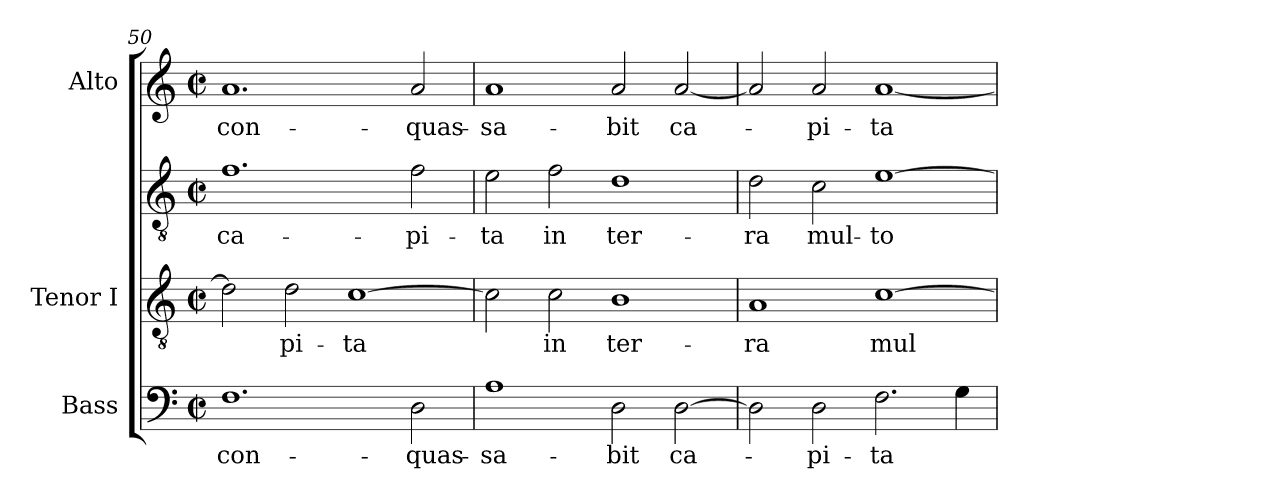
**kern	**text	**kern	**text	**kern	**text	**kern	**text
*part3	*part3	*part2	*part2	*part2	*part2	*part1	*part1
*staff4	*staff4	*staff3	*staff3	*staff2	*staff2	*staff1	*staff1
*I"Bass	*	*I"Tenor I	*	*	*	*I"Alto	*
*I'B	*	*I'T	*	*	*	*I'A	*
*clefF4	*	*clefGv2	*	*clefGv2	*	*clefG2	*
*k[]	*	*k[]	*	*k[]	*	*k[]	*
*C:	*	*C:	*	*C:	*	*C:	*
*M4/2	*	*M4/2	*	*M4/2	*	*M4/2	*
*met(c|)	*	*met(c|)	*	*met(c|)	*	*met(c|)	*
=50	=50	=50	=50	=50	=50	=50	=50
!	!LO:LY:b	!	!	!	!LO:LY:b	!	!LO:LY:b
1.F	con-	2d]	.	1.f	ca-	1.a	con-
!	!	!	!LO:LY:b	!	!	!	!
.	.	2d	-pi-	.	.	.	.
!	!	!	!LO:LY:b	!	!	!	!
.	.	[1c	-ta	.	.	.	.
!	!LO:LY:b	!	!	!	!LO:LY:b	!	!LO:LY:b
2D	-quas-	.	.	2f	-pi-	2a	-quas-
!!LO:LB:g=z
=51	=51	=51	=51	=51	=51	=51	=51
!	!LO:LY:b	!	!	!	!LO:LY:b	!	!LO:LY:b
1A	-sa-	2c]	.	2e	ta	1a	-sa-
!	!	!	!LO:LY:b	!	!LO:LY:b	!	!
.	.	2c	-in	2f	in	.	.
!	!LO:LY:b	!	!LO:LY:b	!	!LO:LY:b	!	!LO:LY:b
2D	-bit	1B	ter-	1d	ter-	2a	-bit
!	!LO:LY:b	!	!	!	!	!	!LO:LY:b
[2D	ca-	.	.	.	.	[2a	ca-
=52	=52	=52	=52	=52	=52	=52	=52
!	!	!	!LO:LY:b	!	!LO:LY:b	!	!
2D]	.	1A	ra	2d	-ra	2a]	.
!	!LO:LY:b	!	!	!	!LO:LY:b	!	!LO:LY:b
2D	pi-	.	.	2c	mul-	2a	pi-
!	!LO:LY:b	!	!LO:LY:b	!	!LO:LY:b	!	!LO:LY:b
2.F	-ta	[1c	mul-	[1e	-to-	[1a	-ta
4G	.	.	.	.	.	.	.
=	=	=	=	=	=	=	=
*-	*-	*-	*-	*-	*-	*-	*-
